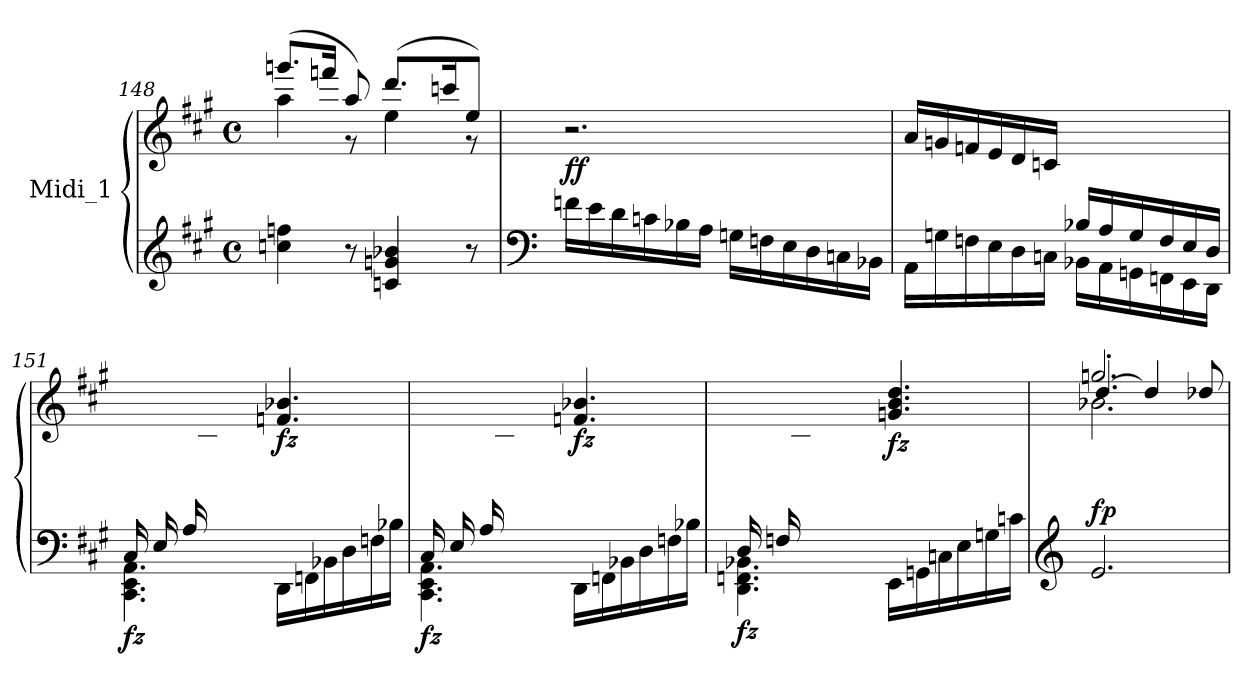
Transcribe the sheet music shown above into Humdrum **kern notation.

**kern	**kern	**dynam
*part1	*part1	*part1
*staff2	*staff1	*staff1/2
*I"Midi_1	*	*
!!LO:LB:g=z
*clefG2	*clefG2	*
*k[f#c#g#]	*k[f#c#g#]	*
*A:	*A:	*
*M4/4	*M4/4	*
*met(c)	*met(c)	*
=148	=148	=148
*	*^	*
*	*	*^	*
4ccn\ 4ffn\	(>8.gggn/L	4aa\	2ryy	.
.	16fffn/Jk	.	.	.
8r	8aa/)	8r	.	.
4cn/ 4gn/ 4b-X/	(>8.ddd/L	4ee\	.	.
.	.	.	4ryy	.
.	16cccn/K	.	.	.
8r	8ee/J)	8r	.	.
=149	=149	=149	=149	=149
*clefF4	*	*	*	*
!	!	!	!	!LO:DY:a=2
16fn\LL	2.r	2ryy	2ryy	ff
16e\	.	.	.	.
16d\	.	.	.	.
16cn\	.	.	.	.
16B-X\	.	.	.	.
16A\JJ	.	.	.	.
16Gn\LL	.	.	.	.
16Fn\	.	.	.	.
16E\	.	4ryy	4ryy	.
16D\	.	.	.	.
16Cn\	.	.	.	.
16BB-X\JJ	.	.	.	.
*	*v	*v	*v	*
!!LO:LB:g=z
=150	=150	=150
*	*MM85	*
*^	*	*
16AA\LL	4ryy	16a/LL	.
16Gn\	.	16gn/	.
16Fn\	.	16fn/	.
16E\	.	16e/	.
16D\	8ryy	16d/	.
16Cn\JJ	.	16cn/JJ	.
16B-X/LL	16BB-X\LL	8ryy	.
16A/	16AA\	.	.
16G/	16GGn\	4ryy	.
16F/	16FFn\	.	.
16E/	16EE\	.	.
16D/JJ	16DD\JJ	.	.
=151	=151	=151	=151
*	*^	*	*
!	!	!	!	!LO:DY:b=2
16C#i/LL	4.CC#i\ 4.EE\ 4.AA\	2ryy	8.ryy	fz
16E/	.	.	.	.
16A/	.	.	.	.
2ryy	.	.	16c#\	.
.	.	.	16e\	.
.	.	.	16a\JJ	.
!	!	!	!	!LO:DY:b
.	16DD\LL	.	4.fn/ 4.b-X/	fz
.	16FFn\	.	.	.
.	16BB-X\	4ryy	.	.
.	16D\	.	.	.
.	16Fn\	.	.	.
16ryy	16B-X\JJ	.	.	.
=152	=152	=152	=152	=152
!	!	!	!	!LO:DY:b=2
16C#/LL	4.CC#\ 4.EE\ 4.AA\	2ryy	8.ryy	fz
16E/	.	.	.	.
16A/	.	.	.	.
2ryy	.	.	16c#\	.
.	.	.	16e\	.
.	.	.	16a\JJ	.
!	!	!	!	!LO:DY:b
.	16DD\LL	.	4.fn/ 4.b-X/	fz
.	16FFn\	.	.	.
.	16BB-X\	4ryy	.	.
.	16D\	.	.	.
.	16Fn\	.	.	.
16ryy	16B-X\JJ	.	.	.
!!LO:LB:g=z
=153	=153	=153	=153	=153
!	!	!	!	!LO:DY:b=2
16D/LL	4.DD\ 4.FFn\ 4.BB-X\	2ryy	8ryy	fz
16Fn/	.	.	.	.
2ryy	.	.	16B-X\	.
.	.	.	16d\	.
.	.	.	16fn\	.
.	.	.	16b-X\JJ	.
!	!	!	!	!LO:DY:b
.	16EE\LL	.	4.gn/ 4.b-/ 4.dd/	fz
.	16GGn\	.	.	.
.	16Cn\	4ryy	.	.
.	16E\	.	.	.
8ryy	16Gn\	.	.	.
.	16cn\JJ	.	.	.
*v	*v	*v	*	*
!!LO:PB:g=z
=154	=154	=154
*clefG2	*	*
*	*MM85	*
*^	*^	*
*	*	*	*^	*
!	!	!	!	!	!LO:DY:a=2
2.e/	2ryy	2.ggn/	2.b-X\	[4.dd'/	fp
.	.	.	.	4dd/]	.
.	4ryy	.	.	.	.
.	.	.	.	8dd-X/	.
*v	*v	*	*	*	*
*	*v	*v	*v	*
=	=	=
*-	*-	*-
